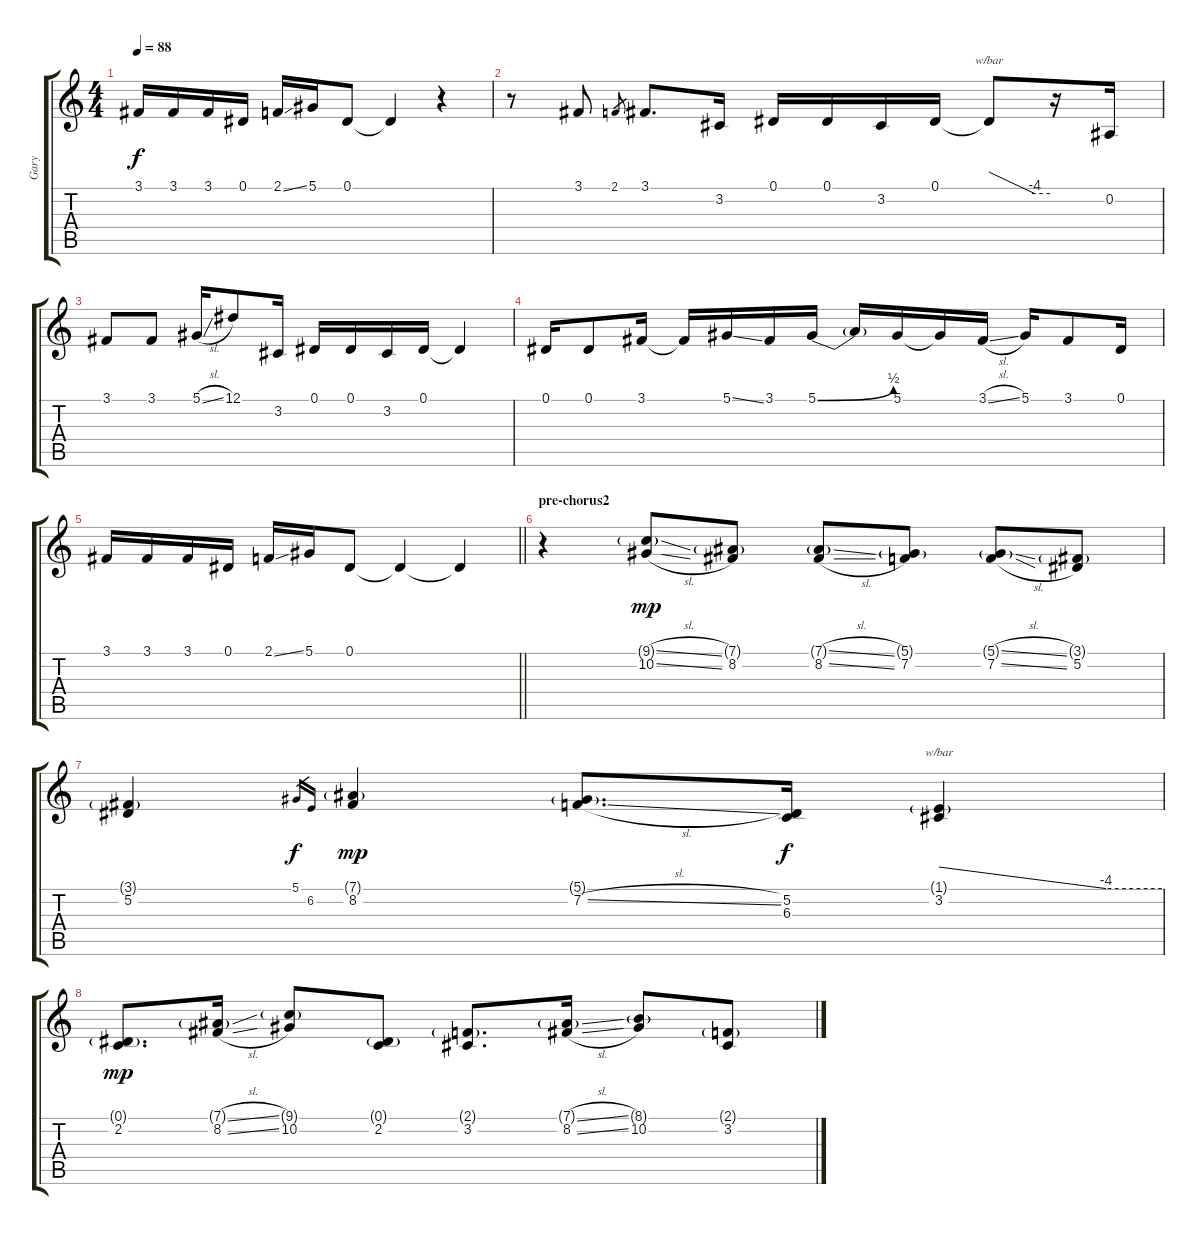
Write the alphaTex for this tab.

\track ("Gary" "Gary") {instrument lead2sawtooth}
\staff {score tabs}
\tuning (Eb4 Bb3 Gb3 Db3 Ab2 Eb2) {hide}
\ts (4 4)
\tempo 88
\clef g2
\ks c
3.1.16{dy f} 3.1.16 3.1.16 0.1.16 2.1{ss}.16 5.1.16 0.1.8 0.1{t}.4 r.4 |
r.8 3.1.8 2.1.8{gr} 3.1.8{d} 3.2.16 0.1.16 0.1.16 3.2.16 0.1.16 0.1{t}.8{tbe (custom default 0 0 45 -16 60 -16)} r.16 0.2.16 |
3.1.8 3.1.8 5.1{sl}.16 12.1.8 3.2.16 0.1.16 0.1.16 3.2.16 0.1.16 0.1{t}.4 |
0.1.16 0.1.8 3.1.16 3.1{t}.16 5.1{ss}.16 3.1.16 5.1{be (bend 0 0 60 2)}.16 5.1{t}.16 5.1.16 5.1{t}.16 3.1{sl}.16 5.1.16 3.1.8 0.1.16 |
\barLineRight lightlight
3.1.16 3.1.16 3.1.16 0.1.16 2.1{ss}.16 5.1.16 0.1.8 0.1{t}.4 0.1{t}.4 |
\section ("" "pre-chorus2")
r.4 (9.1{sl g} 10.2{sl}).8{dy mp} (7.1{g} 8.2).8 (7.1{sl g} 8.2{sl}).8 (5.1{g} 7.2).8 (5.1{sl g} 7.2{sl}).8 (3.1{g} 5.2).8 |
(3.1{g} 5.2).4 5.1.16{gr dy f} 6.2.16{gr} (7.1{g} 8.2).4{dy mp} (5.1{g} 7.2{sl}).8{d} (5.2 6.3).16{dy f} (1.1{g} 3.2).4{tbe (custom default 0 0 45 -16 60 -16)} |
(0.1{g} 2.2).8{d dy mp} (7.1{sl g} 8.2{sl}).16 (9.1{g} 10.2).8 (0.1{g} 2.2).8 (2.1{g} 3.2).8{d} (7.1{sl g} 8.2{sl}).16 (8.1{g} 10.2).8 (2.1{g} 3.2).8
